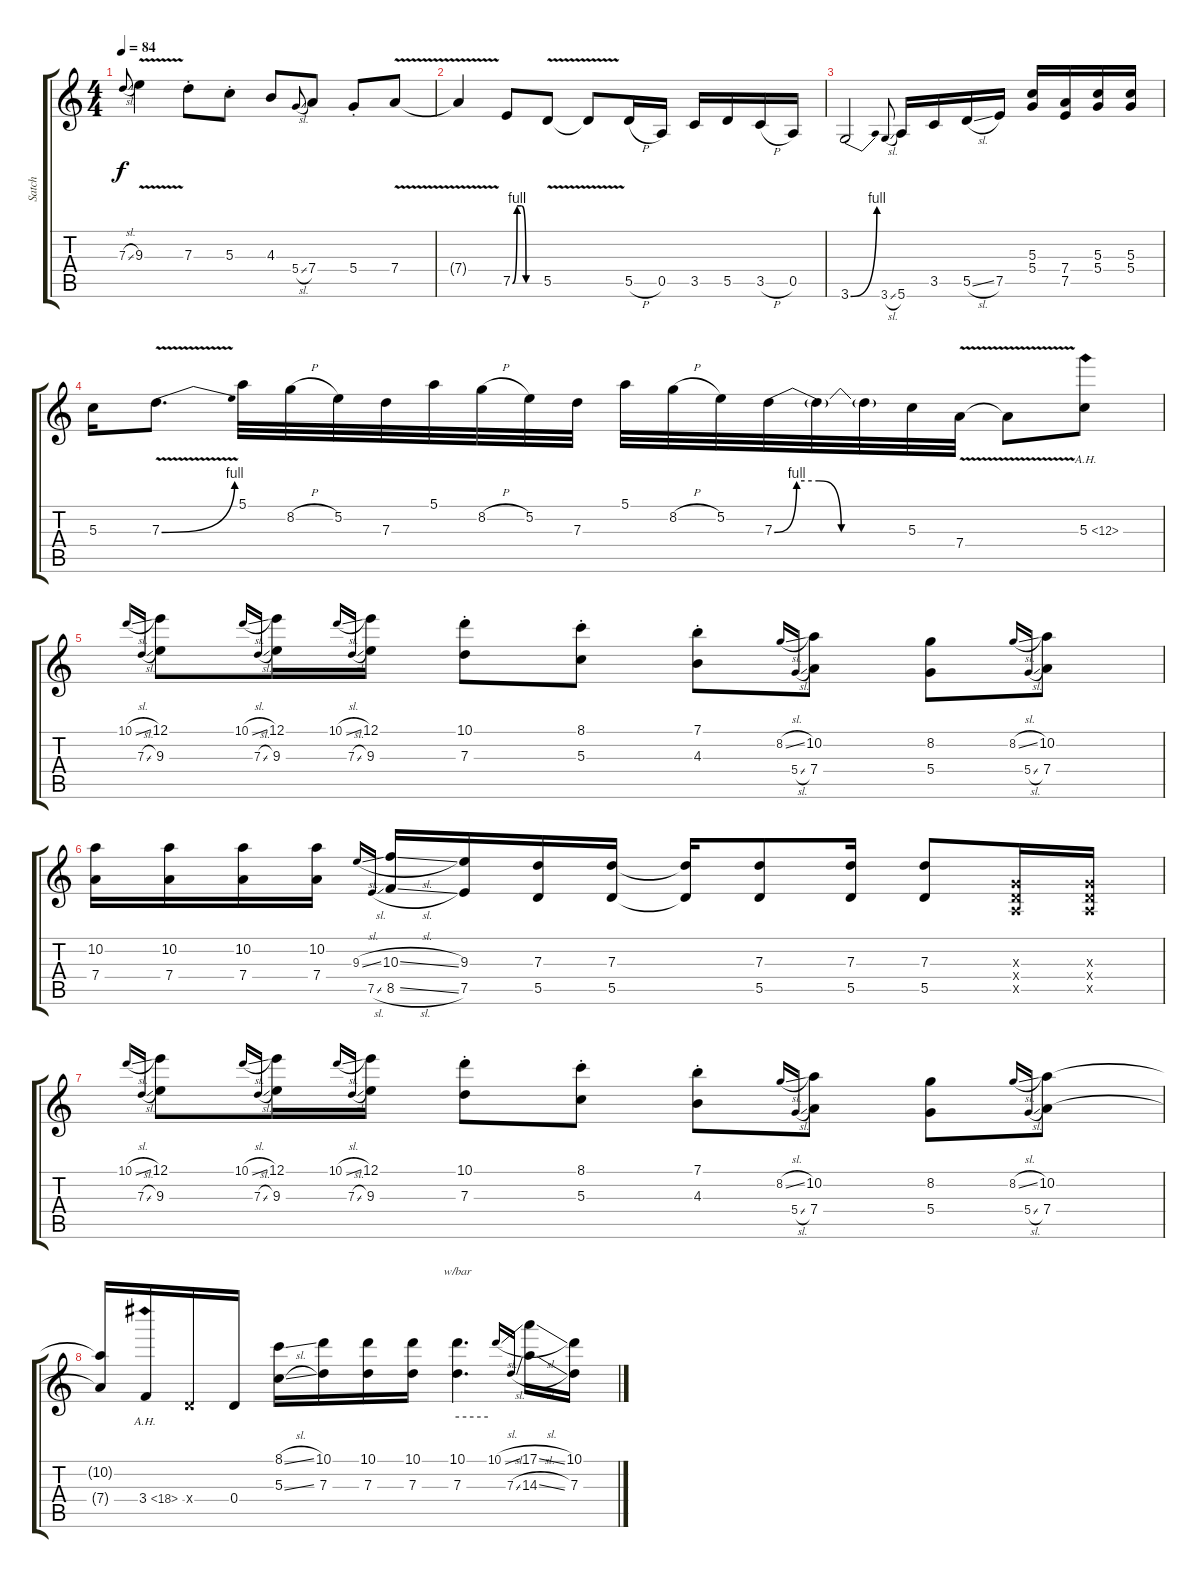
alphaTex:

\track ("Satch" "Satch") {instrument overdrivenguitar}
\staff {score tabs}
\tuning (E4 B3 G3 D3 A2 E2) {hide}
\ts (4 4)
\tempo 84
\clef g2
\ks c
7.3{sl}.8{gr onbeat dy f} 9.3{v}.4 7.3{st}.8 5.3{st}.8 4.3.8 5.4{sl}.8{gr onbeat} 7.4.8 5.4{st}.8 7.4{v}.8 |
7.4{t}.4 7.5{be (custom 0 0 10 4 20 4 30 0 60 0)}.8 5.5{v}.8 5.5{t}.8 5.5{h}.16 0.5.16 3.5.16 5.5.16 3.5{h}.16 0.5.16 |
3.6{be (bend 0 0 60 4)}.2 3.6{sl}.8{gr onbeat} 5.6.16 3.5.16 5.5{sl}.16 7.5.16 (5.3 5.4).16 (7.4 7.5).16 (5.3 5.4).16 (5.3 5.4).16 |
5.3.16 7.3{be (bend 0 0 60 4) v}.8{d} 5.1.32 8.2{h}.32 5.2.32 7.3.32 5.1.32 8.2{h}.32 5.2.32 7.3.32 5.1.32 8.2{h}.32 5.2.32 7.3{be (custom 0 0 10 4 20 4 30 0 60 0)}.32 7.3{t}.32 7.3{t}.32 5.3.32 7.4{v}.32 7.4{t}.8 5.3{ah 7}.8 |
10.1{sl}.16{gr onbeat} 7.3{sl}.16{gr onbeat} (12.1 9.3).8 10.1{sl}.16{gr onbeat} 7.3{sl}.16{gr onbeat} (12.1 9.3).16 10.1{sl}.16{gr onbeat} 7.3{sl}.16{gr onbeat} (12.1 9.3).16 (10.1{st} 7.3{st}).8 (8.1{st} 5.3{st}).8 (7.1{st} 4.3{st}).8 8.2{sl}.16{gr onbeat} 5.4{sl}.16{gr onbeat} (10.2 7.4).8 (8.2 5.4).8 8.2{sl}.16{gr onbeat} 5.4{sl}.16{gr onbeat} (10.2 7.4).8 |
(10.2 7.4).16 (10.2 7.4).16 (10.2 7.4).16 (10.2 7.4).16 9.3{sl}.16{gr onbeat} 7.5{sl}.16{gr onbeat} (10.3{sl} 8.5{sl}).16 (9.3 7.5).16 (7.3 5.5).16 (7.3 5.5).16 (7.3{t} 5.5{t}).16 (7.3 5.5).8 (7.3 5.5).16 (7.3 5.5).8 (0.3{x} 0.4{x} 0.5{x}).16 (0.3{x} 0.4{x} 0.5{x}).16 |
10.1{sl}.16{gr onbeat} 7.3{sl}.16{gr onbeat} (12.1 9.3).8 10.1{sl}.16{gr onbeat} 7.3{sl}.16{gr onbeat} (12.1 9.3).16 10.1{sl}.16{gr onbeat} 7.3{sl}.16{gr onbeat} (12.1 9.3).16 (10.1{st} 7.3{st}).8 (8.1{st} 5.3{st}).8 (7.1{st} 4.3{st}).8 8.2{sl}.16{gr onbeat} 5.4{sl}.16{gr onbeat} (10.2 7.4).8 (8.2 5.4).8 8.2{sl}.16{gr onbeat} 5.4{sl}.16{gr onbeat} (10.2 7.4).8 |
(10.2{t} 7.4{t}).16 3.4{ah 15}.16 0.4{x}.16 0.4.16 (8.1{sl} 5.3{sl}).16 (10.1 7.3).16 (10.1 7.3).16 (10.1 7.3).16 (10.1 7.3).4{d tbe (hold default 0 0 60 0)} 10.1{sl}.16{gr onbeat} 7.3{sl}.16{gr onbeat} (17.1{sl} 14.3{sl}).16 (10.1 7.3).16
